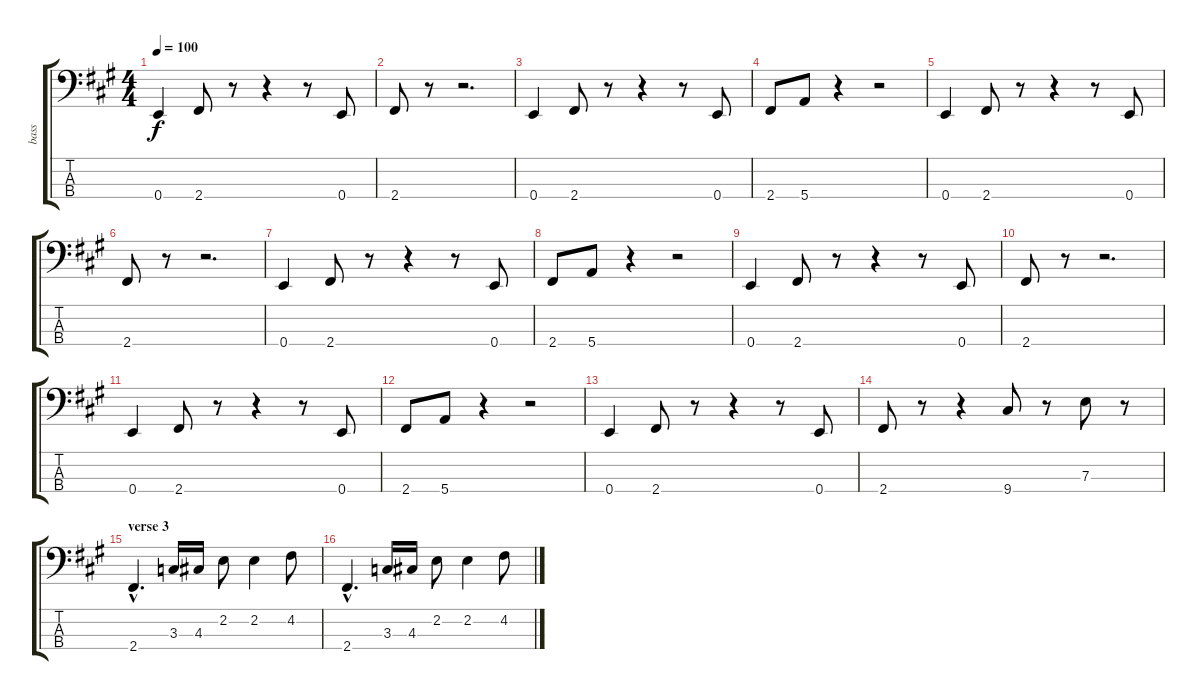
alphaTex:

\track ("bass" "bass") {instrument electricbassfinger}
\staff {score tabs}
\tuning (G2 D2 A1 E1) {hide}
\ts (4 4)
\tempo 100
\clef f4
\ks a
0.4.4{dy f} 2.4.8 r.8 r.4 r.8 0.4.8 |
2.4.8 r.8 r.2{d} |
0.4.4 2.4.8 r.8 r.4 r.8 0.4.8 |
2.4.8 5.4.8 r.4 r.2 |
0.4.4 2.4.8 r.8 r.4 r.8 0.4.8 |
2.4.8 r.8 r.2{d} |
0.4.4 2.4.8 r.8 r.4 r.8 0.4.8 |
2.4.8 5.4.8 r.4 r.2 |
0.4.4 2.4.8 r.8 r.4 r.8 0.4.8 |
2.4.8 r.8 r.2{d} |
0.4.4 2.4.8 r.8 r.4 r.8 0.4.8 |
2.4.8 5.4.8 r.4 r.2 |
0.4.4 2.4.8 r.8 r.4 r.8 0.4.8 |
2.4.8 r.8 r.4 9.4.8 r.8 7.3.8 r.8 |
\section ("" "verse 3")
2.4{hac}.4{d} 3.3.16 4.3.16 2.2.8 2.2.4 4.2.8 |
2.4{hac}.4{d} 3.3.16 4.3.16 2.2.8 2.2.4 4.2.8
